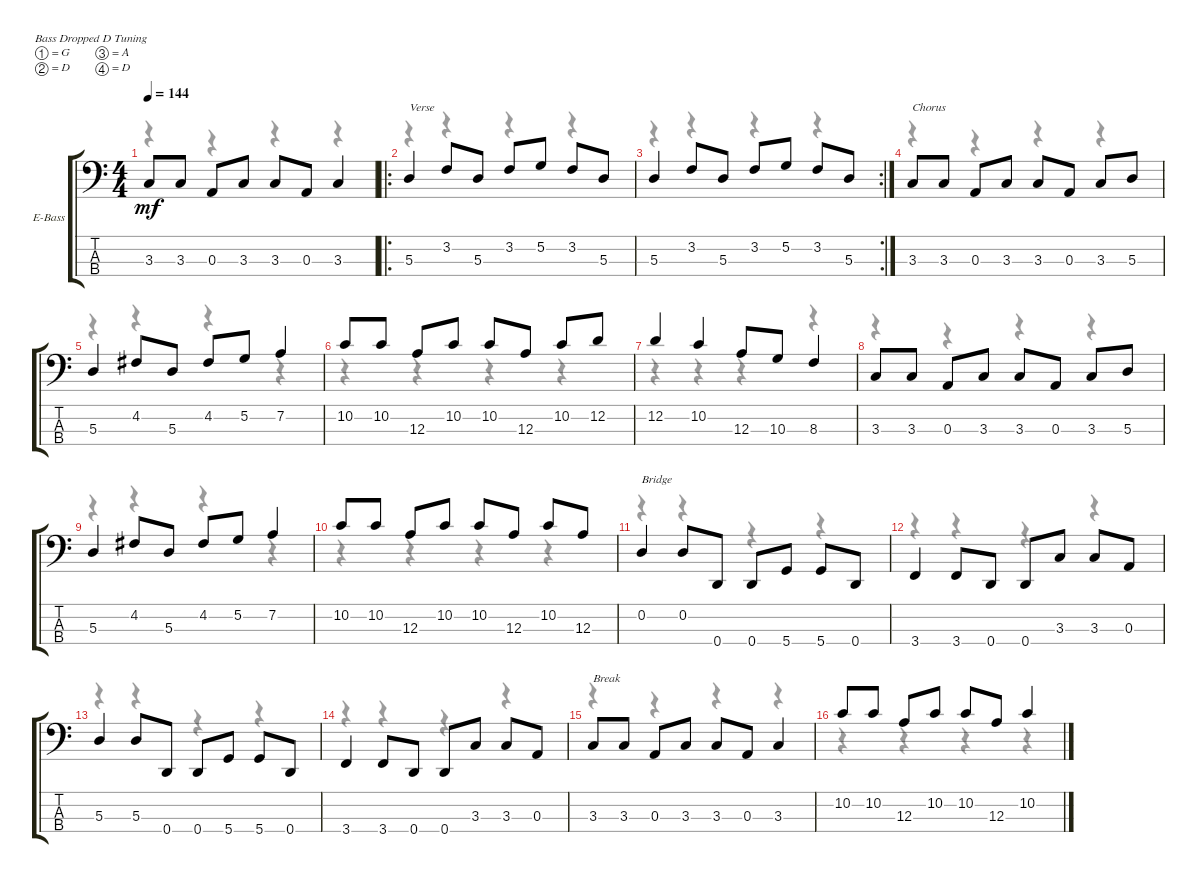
\bracketExtendMode groupsimilarinstruments
\firstSystemTrackNameOrientation horizontal
\otherSystemsTrackNameOrientation horizontal
\track ("Bass" "E-Bass") {instrument electricbasspick}
\staff {score tabs}
\tuning (G2 D2 A1 D1)
\voice
\ts (4 4)
\tempo 144
\clef f4
\ks c
3.3.8{dy mf} 3.3.8 0.3.8 3.3.8 3.3.8 0.3.8 3.3.4 |
\ro
5.3.4{txt "Verse"} 3.2.8 5.3.8 3.2.8 5.2.8 3.2.8 5.3.8 |
\rc 2
5.3.4 3.2.8 5.3.8 3.2.8 5.2.8 3.2.8 5.3.8 |
3.3.8{txt "Chorus"} 3.3.8 0.3.8 3.3.8 3.3.8 0.3.8 3.3.8 5.3.8 |
5.3.4 4.2.8 5.3.8 4.2.8 5.2.8 7.2.4 |
10.2.8 10.2.8 12.3.8 10.2.8 10.2.8 12.3.8 10.2.8 12.2.8 |
12.2.4 10.2.4 12.3.8 10.3.8 8.3.4 |
3.3.8 3.3.8 0.3.8 3.3.8 3.3.8 0.3.8 3.3.8 5.3.8 |
5.3.4 4.2.8 5.3.8 4.2.8 5.2.8 7.2.4 |
10.2.8 10.2.8 12.3.8 10.2.8 10.2.8 12.3.8 10.2.8 12.3.8 |
0.2.4{txt "Bridge"} 0.2.8 0.4.8 0.4.8 5.4.8 5.4.8 0.4.8 |
3.4.4 3.4.8 0.4.8 0.4.8 3.3.8 3.3.8 0.3.8 |
5.3.4 5.3.8 0.4.8 0.4.8 5.4.8 5.4.8 0.4.8 |
3.4.4 3.4.8 0.4.8 0.4.8 3.3.8 3.3.8 0.3.8 |
3.3.8{txt "Break"} 3.3.8 0.3.8 3.3.8 3.3.8 0.3.8 3.3.4 |
10.2.8 10.2.8 12.3.8 10.2.8 10.2.8 12.3.8 10.2.4
\voice
\clef f4
\ottava regular
\simile none
\ks c
r.4{dy mf} r.4 r.4 r.4 |
r.4 r.4 r.4 r.4 |
r.4 r.4 r.4 r.4 |
r.4 r.4 r.4 r.4 |
r.4 r.4 r.4 r.4 |
r.4 r.4 r.4 r.4 |
r.4 r.4 r.4 r.4 |
r.4 r.4 r.4 r.4 |
r.4 r.4 r.4 r.4 |
r.4 r.4 r.4 r.4 |
r.4 r.4 r.4 r.4 |
r.4 r.4 r.4 r.4 |
r.4 r.4 r.4 r.4 |
r.4 r.4 r.4 r.4 |
r.4 r.4 r.4 r.4 |
r.4 r.4 r.4 r.4
